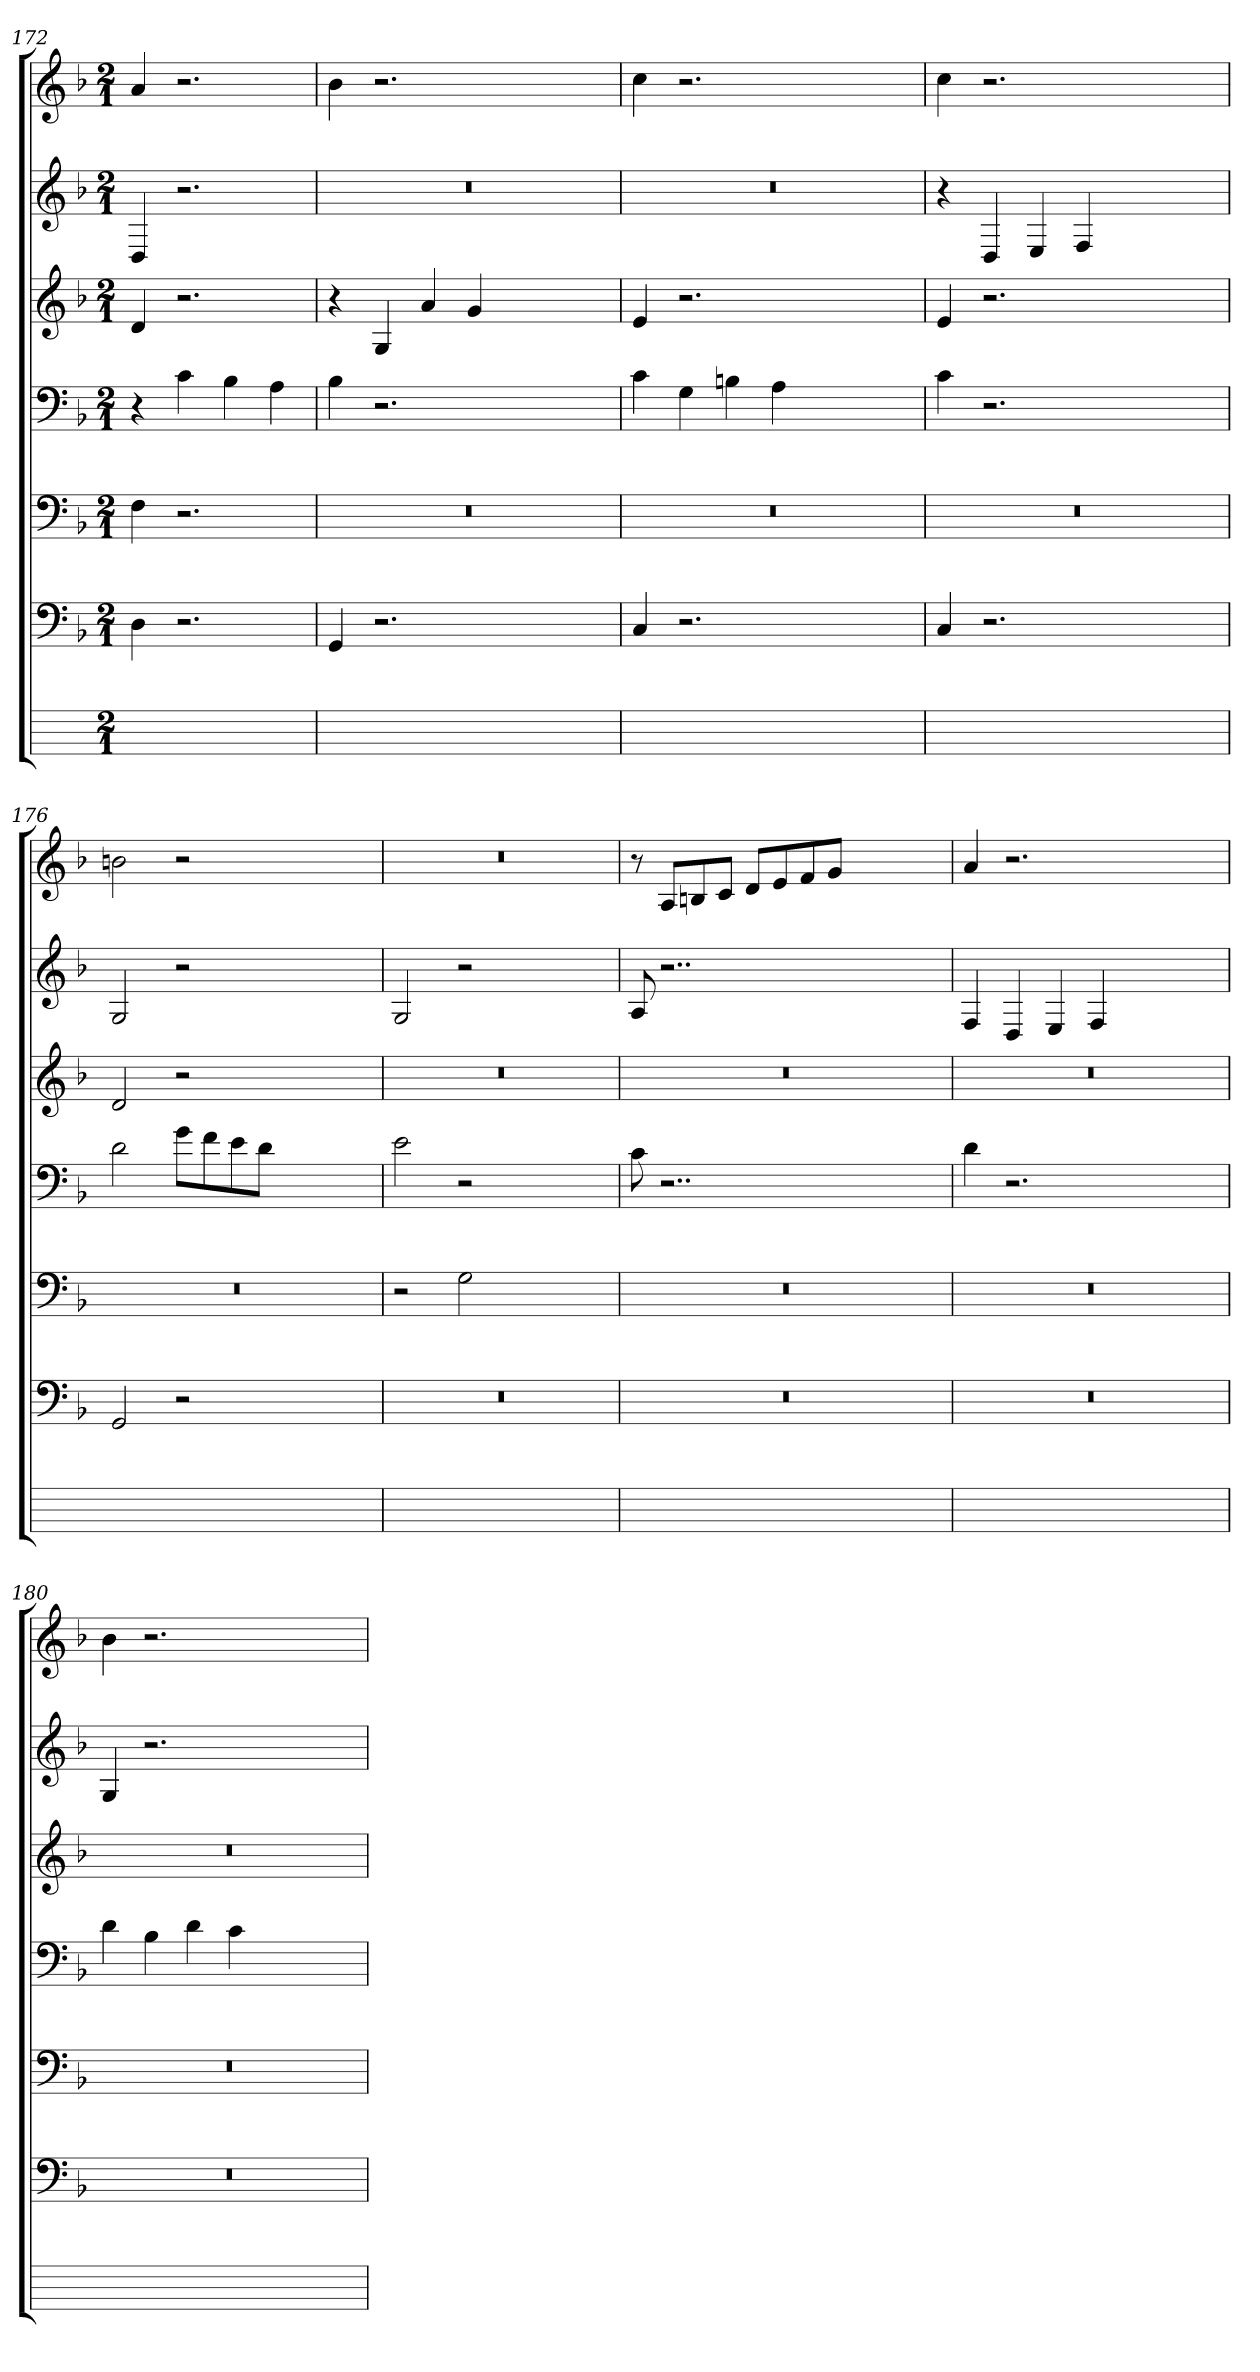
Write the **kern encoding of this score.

**kern	**kern	**kern	**kern	**kern	**kern	**kern
*part7	*part6	*part5	*part4	*part3	*part2	*part1
*staff7	*staff6	*staff5	*staff4	*staff3	*staff2	*staff1
*	*clefF4	*clefF4	*clefF4	*clefG2	*clefG2	*clefG2
*	*k[b-]	*k[b-]	*k[b-]	*k[b-]	*k[b-]	*k[b-]
*	*F:	*F:	*F:	*F:	*F:	*F:
*M2/1	*M2/1	*M2/1	*M2/1	*M2/1	*M2/1	*M2/1
=172	=172	=172	=172	=172	=172	=172
1ryy	4D	4F	4r	4d	4D	4a
.	2.r	2.r	4ci	2.r	2.r	2.r
.	.	.	4B-i	.	.	.
.	.	.	4Ai	.	.	.
=173	=173	=173	=173	=173	=173	=173
0ryy	4GG	0r	4B-j	4r	0r	4b-
.	2.r	.	2.r	4Gi	.	2.r
.	.	.	.	4ai	.	.
.	.	.	.	4gi	.	.
.	1ryy	.	1ryy	1ryy	.	1ryy
=174	=174	=174	=174	=174	=174	=174
0ryy	4C	0r	4c	4e	0r	4cc
.	2.r	.	4Gi	2.r	.	2.r
.	.	.	4Bnj	.	.	.
.	.	.	4Ai	.	.	.
.	1ryy	.	1ryy	1ryy	.	1ryy
=175	=175	=175	=175	=175	=175	=175
0ryy	4CZ	0r	4c	4eZ	4r	4ccZ
.	2.r	.	2.r	2.r	4Di	2.r
.	.	.	.	.	4Ej	.
.	.	.	.	.	4Fi	.
.	1ryy	.	1ryy	1ryy	1ryy	1ryy
=176	=176	=176	=176	=176	=176	=176
0ryy	2GG	0r	2d	2d	2G	2bnV
.	2r	.	8giL	2r	2r	2r
.	.	.	8fi	.	.	.
.	.	.	8ei	.	.	.
.	.	.	8diJ	.	.	.
.	1ryy	.	1ryy	1ryy	1ryy	1ryy
=177	=177	=177	=177	=177	=177	=177
0ryy	0r	2r	2e	0r	2G	0r
.	.	2GZ	2r	.	2r	.
.	.	1ryy	1ryy	.	1ryy	.
=178	=178	=178	=178	=178	=178	=178
0ryy	0r	0r	8c	0r	8A	8r
.	.	.	2..r	.	2..r	8AiL
.	.	.	.	.	.	8Bni
.	.	.	.	.	.	8ciJ
.	.	.	.	.	.	8diL
.	.	.	.	.	.	8ei
.	.	.	.	.	.	8fi
.	.	.	.	.	.	8giJ
.	.	.	1ryy	.	1ryy	1ryy
=179	=179	=179	=179	=179	=179	=179
0ryy	0r	0r	4d	0r	4F	4a
.	.	.	2.r	.	4Di	2.r
.	.	.	.	.	4Ej	.
.	.	.	.	.	4Fi	.
.	.	.	1ryy	.	1ryy	1ryy
=180	=180	=180	=180	=180	=180	=180
0ryy	0r	0r	4dZ	0r	4G	4b-
.	.	.	4B-i	.	2.r	2.r
.	.	.	4d	.	.	.
.	.	.	4ci	.	.	.
.	.	.	1ryy	.	1ryy	1ryy
=	=	=	=	=	=	=
*-	*-	*-	*-	*-	*-	*-
